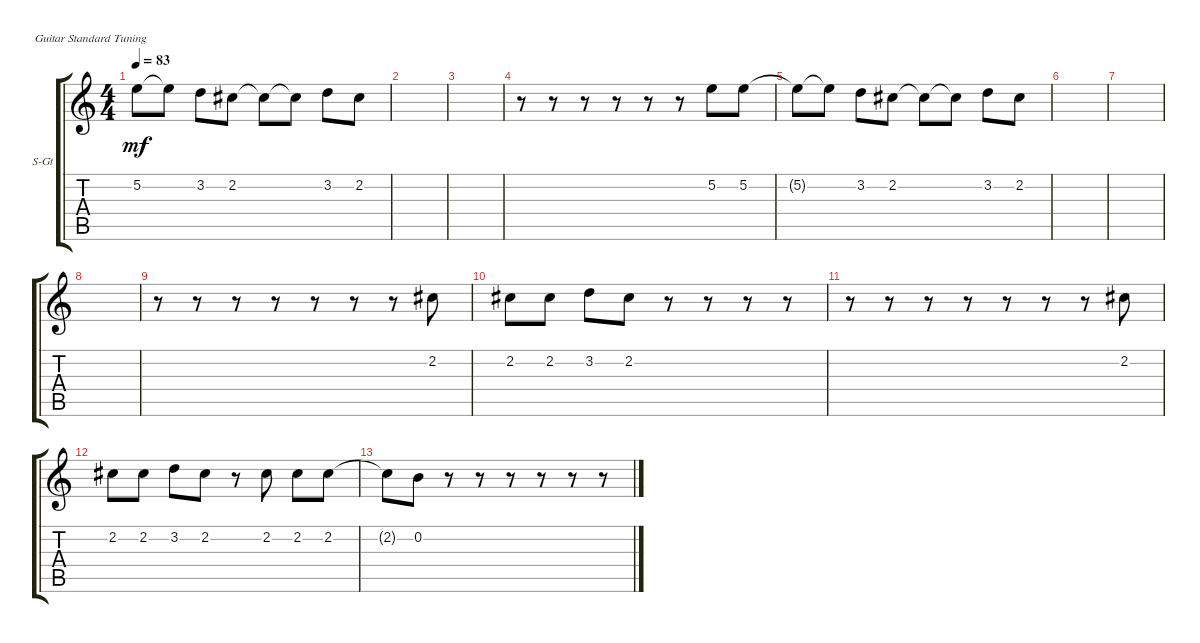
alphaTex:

\defaultSystemsLayout 4
\bracketExtendMode groupsimilarinstruments
\firstSystemTrackNameOrientation horizontal
\otherSystemsTrackNameOrientation horizontal
\track ("Backing Voc 2" "S-Gt") {instrument acousticguitarsteel}
\staff {score tabs}
\tuning (E4 B3 G3 D3 A2 E2)
\ts (4 4)
\tempo 83
\clef g2
\scale
0.333333
\ks c
5.2{t}.8{dy mf} 5.2{t}.8 3.2.8 2.2.8 2.2{t}.8 2.2{t}.8 3.2.8 2.2.8 |
\scale
0.333333 |
\scale
0.333333 |
\scale
0.333333 r.8 r.8 r.8 r.8 r.8 r.8 5.2.8 5.2.8 |
\scale
0.333333 5.2{t}.8 5.2{t}.8 3.2.8 2.2.8 2.2{t}.8 2.2{t}.8 3.2.8 2.2.8 |
\scale
0.333333 |
\scale
0.333333 |
\scale
0.333333 |
\scale
0.333333 r.8 r.8 r.8 r.8 r.8 r.8 r.8 2.2.8 |
\scale
0.333333 2.2.8 2.2.8 3.2.8 2.2.8 r.8 r.8 r.8 r.8 |
\scale
0.333333 r.8 r.8 r.8 r.8 r.8 r.8 r.8 2.2.8 |
\scale
0.333333 2.2.8 2.2.8 3.2.8 2.2.8 r.8 2.2.8 2.2.8 2.2.8 |
\scale
0.333333 2.2{t}.8 0.2.8 r.8 r.8 r.8 r.8 r.8 r.8 |
\scale
0.333333 |
\scale
0.333333 |
\scale
0.333333
